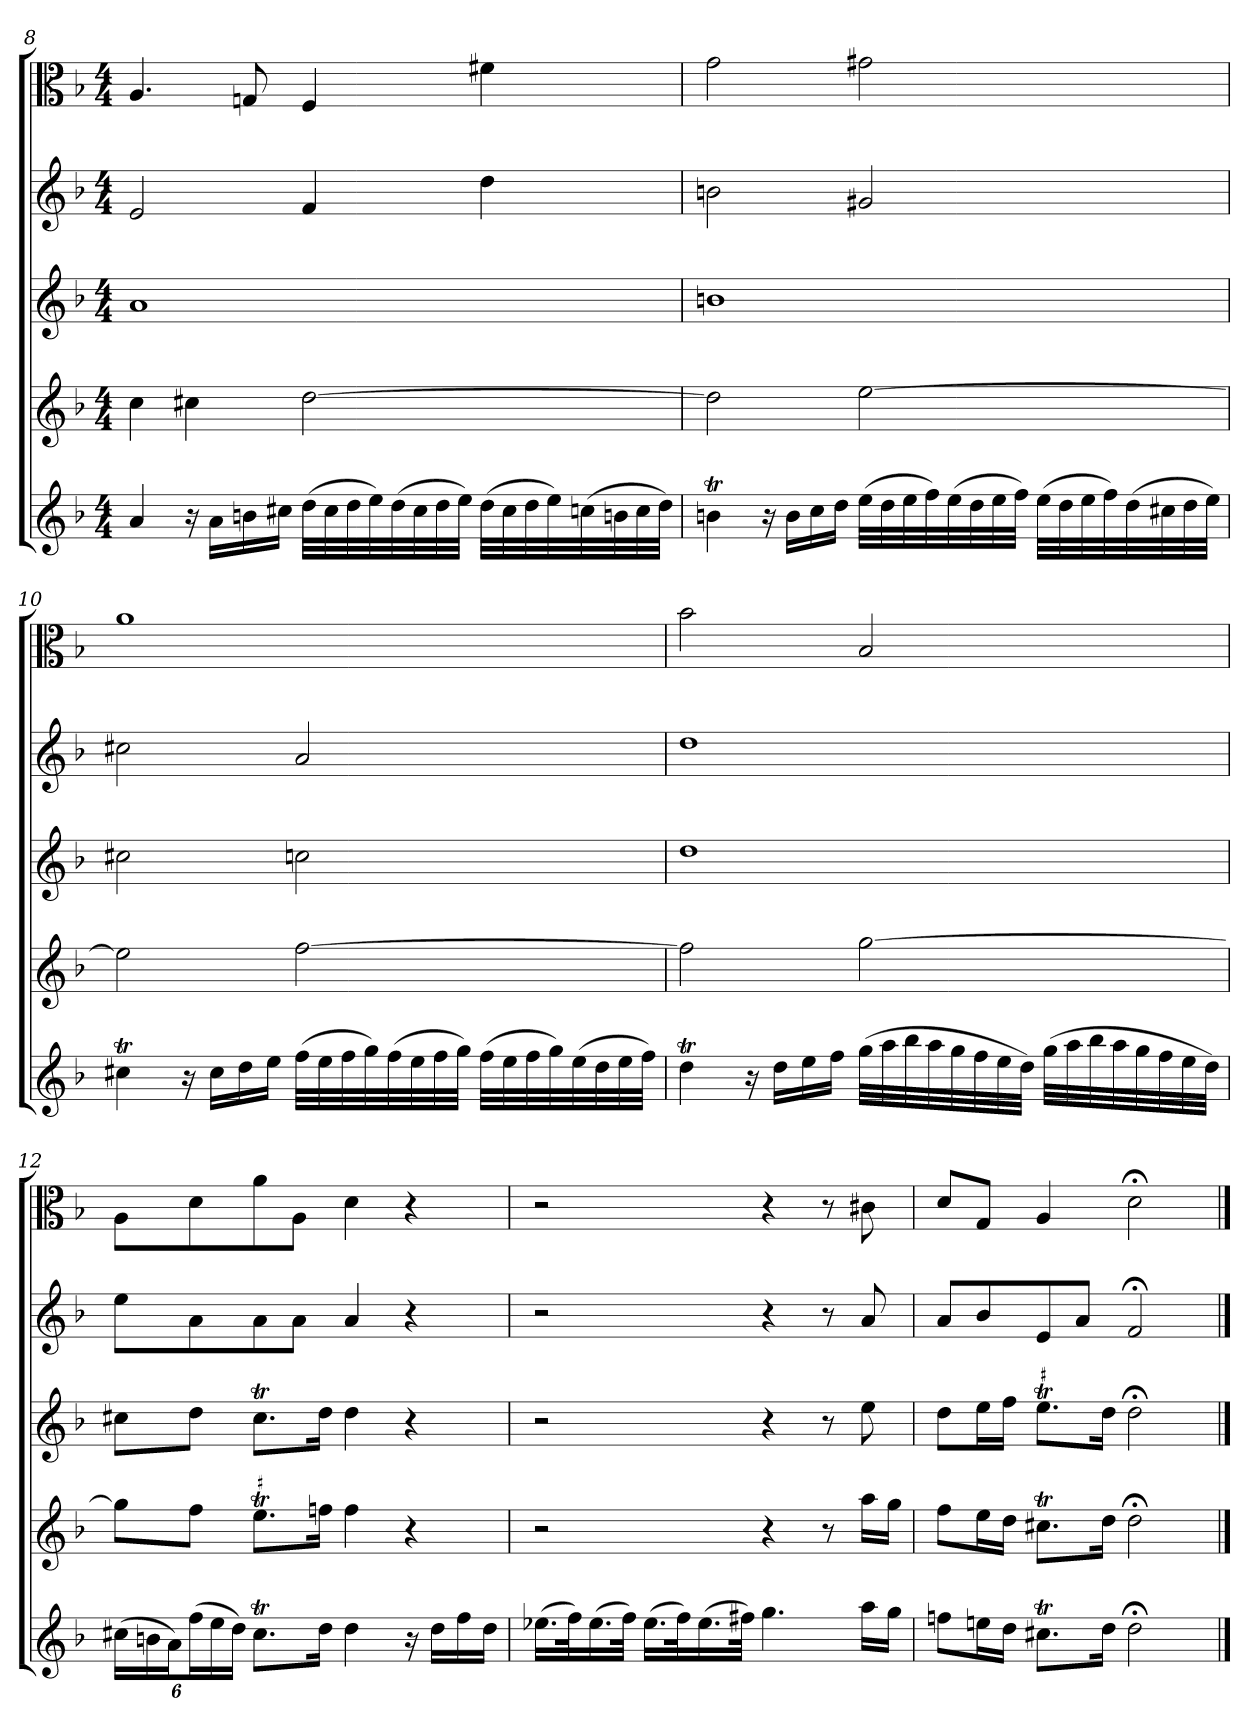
**kern	**kern	**kern	**kern	**kern
*part5	*part4	*part3	*part2	*part1
*staff5	*staff4	*staff3	*staff2	*staff1
*clefG2	*clefG2	*clefG2	*clefG2	*clefC3
*k[b-]	*k[b-]	*k[b-]	*k[b-]	*k[b-]
*d:	*d:	*d:	*d:	*d:
*M4/4	*M4/4	*M4/4	*M4/4	*M4/4
=8	=8	=8	=8	=8
4a/	4cc\	1a/	2e/	4.A/
16r	4cc#X\	.	.	.
16a\LL	.	.	.	.
16bn\	.	.	.	8Gn/
16cc#X\JJ	.	.	.	.
(32dd\LLL	[2dd\	.	4f/	4F/
32cc#\	.	.	.	.
32dd\	.	.	.	.
32ee\)	.	.	.	.
(32dd\	.	.	.	.
32cc#\	.	.	.	.
32dd\	.	.	.	.
32ee\JJJ)	.	.	.	.
(32dd\LLL	.	.	4dd\	4f#X\
32cc#\	.	.	.	.
32dd\	.	.	.	.
32ee\)	.	.	.	.
(32ccn\	.	.	.	.
32bn\	.	.	.	.
32cc\	.	.	.	.
32dd\JJJ)	.	.	.	.
=9	=9	=9	=9	=9
4bnt\	2dd\]	1bn\	2bn\	2g\
16r	.	.	.	.
16b\LL	.	.	.	.
16cc\	.	.	.	.
16dd\JJ	.	.	.	.
(32ee\LLL	[2ee\	.	2g#X/	2g#X\
32dd\	.	.	.	.
32ee\	.	.	.	.
32ff\)	.	.	.	.
(32ee\	.	.	.	.
32dd\	.	.	.	.
32ee\	.	.	.	.
32ff\JJJ)	.	.	.	.
(32ee\LLL	.	.	.	.
32dd\	.	.	.	.
32ee\	.	.	.	.
32ff\)	.	.	.	.
(32dd\	.	.	.	.
32cc#X\	.	.	.	.
32dd\	.	.	.	.
32ee\JJJ)	.	.	.	.
=10	=10	=10	=10	=10
4cc#Xt\	2ee\]	2cc#X\	2cc#X\	1a\
16r	.	.	.	.
16cc#\LL	.	.	.	.
16dd\	.	.	.	.
16ee\JJ	.	.	.	.
(32ff\LLL	[2ff\	2ccn\	2a/	.
32ee\	.	.	.	.
32ff\	.	.	.	.
32gg\)	.	.	.	.
(32ff\	.	.	.	.
32ee\	.	.	.	.
32ff\	.	.	.	.
32gg\JJJ)	.	.	.	.
(32ff\LLL	.	.	.	.
32ee\	.	.	.	.
32ff\	.	.	.	.
32gg\)	.	.	.	.
(32ee\	.	.	.	.
32dd\	.	.	.	.
32ee\	.	.	.	.
32ff\JJJ)	.	.	.	.
=11	=11	=11	=11	=11
4ddT\	2ff\]	1dd\	1dd\	2b-\
16r	.	.	.	.
16dd\LL	.	.	.	.
16ee\	.	.	.	.
16ff\JJ	.	.	.	.
(32gg\LLL	[2gg\	.	.	2B-/
32aa\	.	.	.	.
32bb-\	.	.	.	.
32aa\	.	.	.	.
32gg\	.	.	.	.
32ff\	.	.	.	.
32ee\	.	.	.	.
32dd\JJJ)	.	.	.	.
(32gg\LLL	.	.	.	.
32aa\	.	.	.	.
32bb-\	.	.	.	.
32aa\	.	.	.	.
32gg\	.	.	.	.
32ff\	.	.	.	.
32ee\	.	.	.	.
32dd\JJJ)	.	.	.	.
=12	=12	=12	=12	=12
(24cc#X\LL	8gg\L]	8cc#X\L	8ee\L	8A\L
24bn\	.	.	.	.
24a\J)	.	.	.	.
(24ff\L	8ff\J	8dd\J	8a\	8d\
24ee\	.	.	.	.
24dd\JJ)	.	.	.	.
!	!LO:TR:acc=#	!	!	!
8.cc#t\L	8.eeT\L	8.cc#t\L	8a\	8a\
.	.	.	8a\J	8A\J
16dd\Jk	16ffn\Jk	16dd\Jk	.	.
4dd\	4ff\	4dd\	4a/	4d\
16r	4r	4r	4r	4r
16dd\LL	.	.	.	.
16ff\	.	.	.	.
16dd\JJ	.	.	.	.
=13	=13	=13	=13	=13
(16.ee-X\LL	2r	2r	2r	2r
32ff\K)	.	.	.	.
(16.ee-\	.	.	.	.
32ff\JJk)	.	.	.	.
(16.ee-\LL	.	.	.	.
32ff\K)	.	.	.	.
(16.ee-\	.	.	.	.
32ff#X\JJk)	.	.	.	.
4.gg\	4r	4r	4r	4r
.	8r	8r	8r	8r
16aa\LL	16aa\LL	8ee\	8a/	8c#X\
16gg\JJ	16gg\JJ	.	.	.
=14	=14	=14	=14	=14
8ffn\L	8ff\L	8dd\L	8a/L	8d/L
16een\L	16ee\L	16ee\L	8b-/	8G/J
16dd\JJ	16dd\JJ	16ff\JJ	.	.
!	!	!LO:TR:acc=#	!	!
8.cc#Xt\L	8.cc#Xt\L	8.eeT\L	8e/	4A/
.	.	.	8a/J	.
16dd\Jk	16dd\Jk	16dd\Jk	.	.
2dd;<\	2dd;<\	2dd;<\	2f;</	2d;<\
==	==	==	==	==
*-	*-	*-	*-	*-
